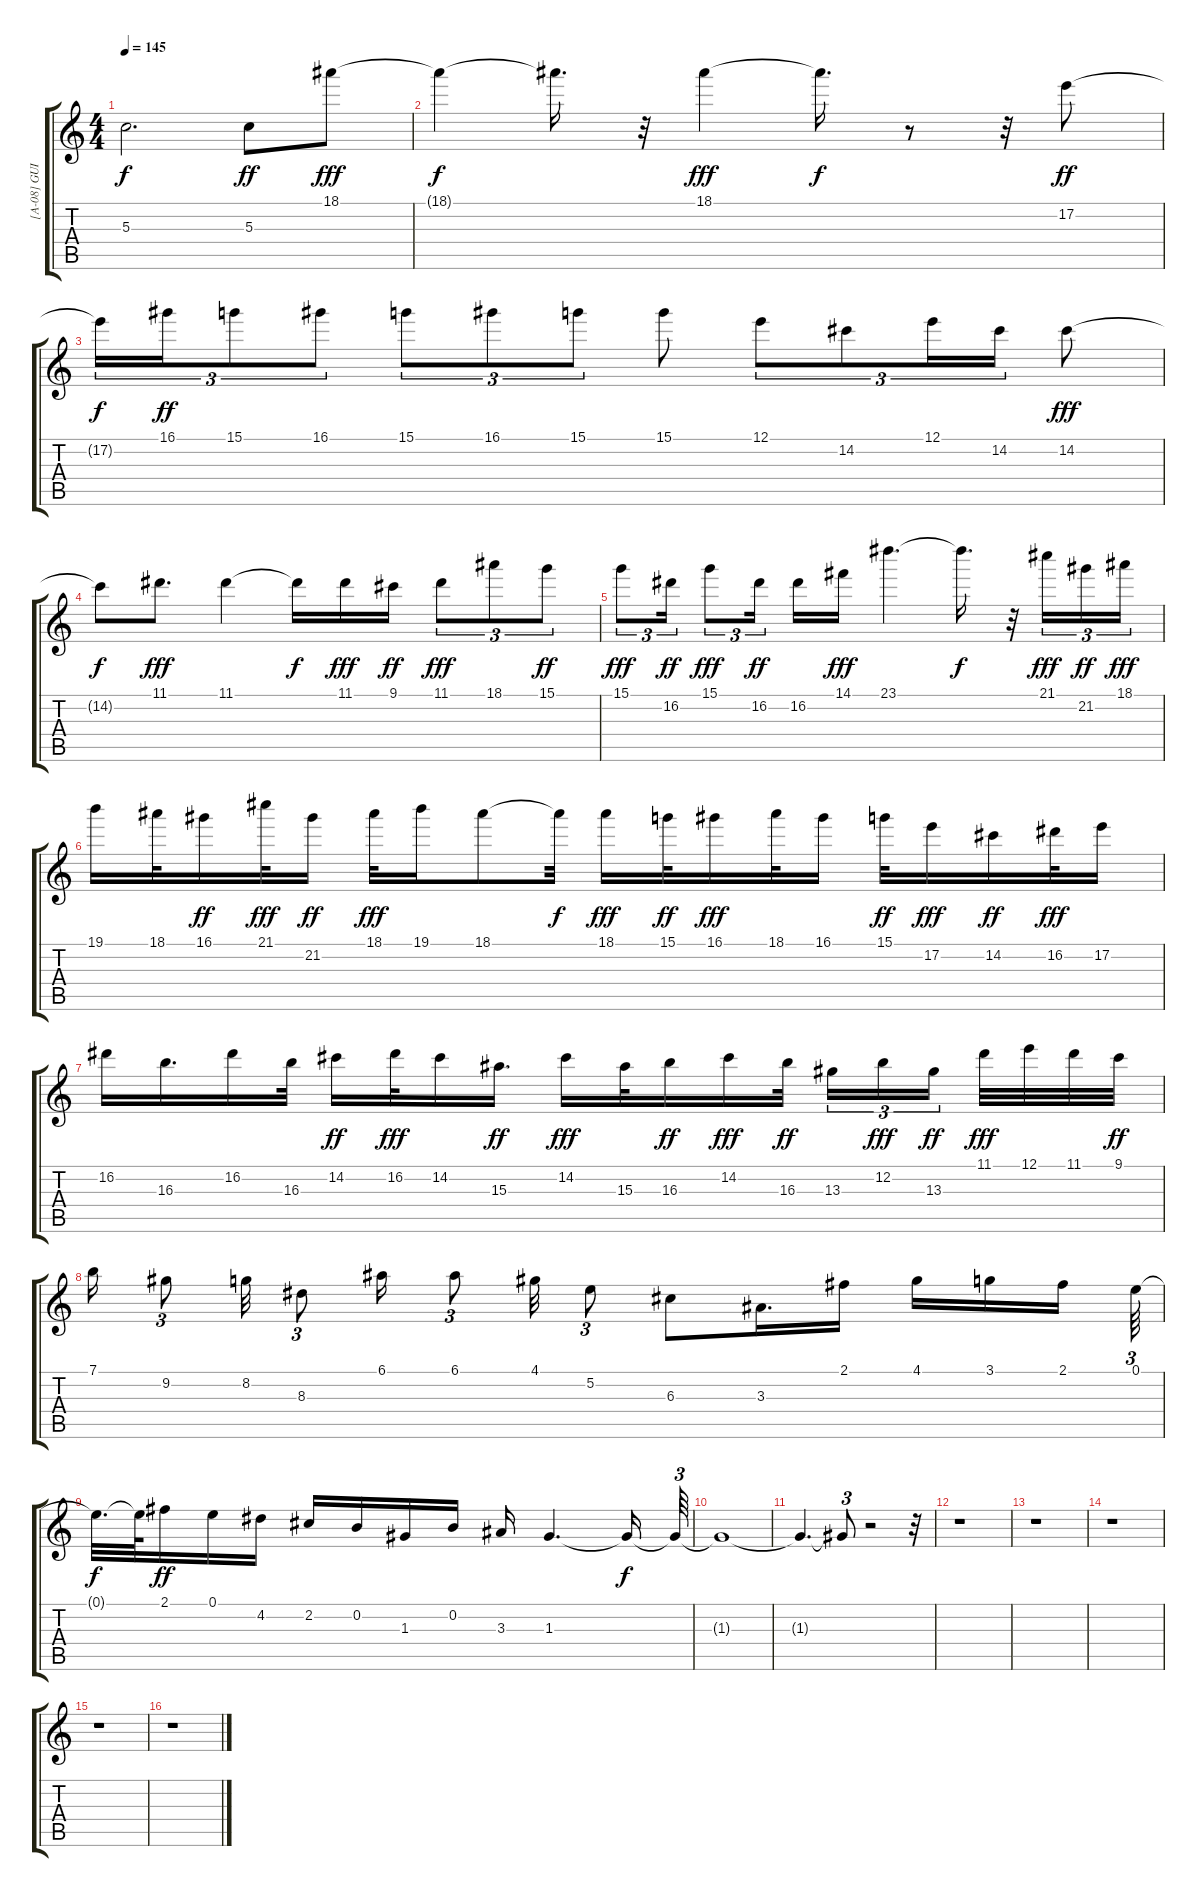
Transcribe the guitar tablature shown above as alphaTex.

\track ("[A-08] GUITAR 3" "[A-08] GUI") {instrument overdrivenguitar}
\staff {score tabs}
\tuning (E4 B3 G3 D3 A2 E2) {hide}
\ts (4 4)
\tempo 145
\clef g2
\ks c
5.3{t}.2{d dy f} 5.3.8{dy ff} 18.1.8{dy fff} |
18.1{t}.4{dy f} 18.1{t}.16{d} r.32 18.1.4{dy fff} 18.1{t}.16{d dy f} r.8 r.32 17.2.8{dy ff} |
17.2{t}.16{tu (3 2) dy f} 16.1.16{tu (3 2) dy ff} 15.1.8{tu (3 2)} 16.1.8{tu (3 2)} 15.1.8{tu (3 2)} 16.1.8{tu (3 2)} 15.1.8{tu (3 2)} 15.1.8 12.1.8{tu (3 2)} 14.2.8{tu (3 2)} 12.1.16{tu (3 2)} 14.2.16{tu (3 2)} 14.2.8{dy fff} |
14.2{t}.8{dy f} 11.1.8{d dy fff} 11.1.4 11.1{t}.16{dy f} 11.1.16{dy fff} 9.1.16{dy ff} 11.1.8{tu (3 2) dy fff} 18.1.8{tu (3 2)} 15.1.8{tu (3 2) dy ff} |
15.1.8{tu (3 2) dy fff} 16.2.16{tu (3 2) dy ff} 15.1.8{tu (3 2) dy fff} 16.2.16{tu (3 2) dy ff} 16.2.16 14.1.16{dy fff} 23.1.4{d} 23.1{t}.16{d dy f} r.32 21.1.16{tu (3 2) dy fff} 21.2.16{tu (3 2) dy ff} 18.1.16{tu (3 2) dy fff} |
19.1.16 18.1.32 16.1.16{dy ff} 21.1.32{dy fff} 21.2.16{dy ff} 18.1.32{dy fff} 19.1.16 18.1.8 18.1{t}.32{dy f} 18.1.16{dy fff} 15.1.32{dy ff} 16.1.16{dy fff} 18.1.32 16.1.16 15.1.32{dy ff} 17.2.16{dy fff} 14.2.16{dy ff} 16.2.32{dy fff} 17.2.16 |
16.2.16 16.3.16{d} 16.2.16 16.3.32 14.2.16{dy ff} 16.2.32{dy fff} 14.2.16 15.3.16{d dy ff} 14.2.16{dy fff} 15.3.32 16.3.16{dy ff} 14.2.16{dy fff} 16.3.32{dy ff} 13.3.16{tu (3 2)} 12.2.16{tu (3 2) dy fff} 13.3.16{tu (3 2) dy ff beam splitsecondary} 11.1.32{dy fff} 12.1.32 11.1.32 9.1.32{dy ff} |
7.1.16 9.2.8{tu (3 2)} 8.2.32 8.3.8{tu (3 2)} 6.1.16 6.1.8{tu (3 2)} 4.1.32 5.2.8{tu (3 2)} 6.3.8 3.3.16{d} 2.1.16 4.1.16 3.1.16 2.1.16{beam splitsecondary} 0.1.64{tu (3 2)} |
0.1{t}.32{d dy f} 0.1{t}.64 2.1.16{dy ff} 0.1.16 4.2.16 2.2.16 0.2.16 1.3.16 0.2.16 3.3.16 1.3.4{d} 1.3{t}.16{dy f} 1.3{t}.64{tu (3 2)} |
1.3{t}.1 |
1.3{t}.4{d} 1.3{t}.8{tu (3 2)} r.2 r.32 |
r.1 |
r.1 |
r.1 |
r.1 |
r.1
